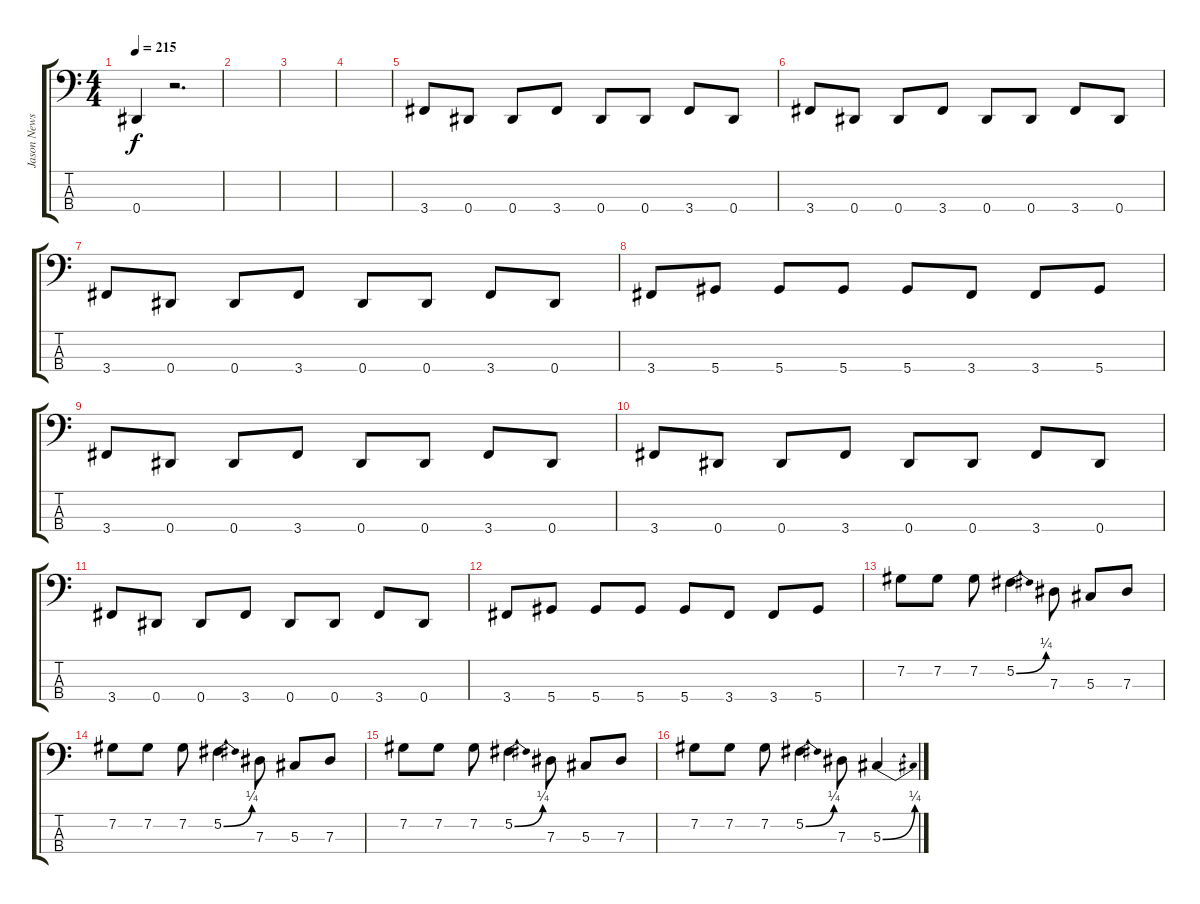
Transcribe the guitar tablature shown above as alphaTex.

\track ("Jason Newsted" "Jason News") {instrument electricbasspick}
\staff {score tabs}
\tuning (Gb2 Db2 Ab1 Eb1) {hide}
\ts (4 4)
\tempo 215
\clef f4
\ks c
0.4.4{dy f} r.2{d} |
|
|
|
3.4.8 0.4.8 0.4.8 3.4.8 0.4.8 0.4.8 3.4.8 0.4.8 |
3.4.8 0.4.8 0.4.8 3.4.8 0.4.8 0.4.8 3.4.8 0.4.8 |
3.4.8 0.4.8 0.4.8 3.4.8 0.4.8 0.4.8 3.4.8 0.4.8 |
3.4.8 5.4.8 5.4.8 5.4.8 5.4.8 3.4.8 3.4.8 5.4.8 |
3.4.8 0.4.8 0.4.8 3.4.8 0.4.8 0.4.8 3.4.8 0.4.8 |
3.4.8 0.4.8 0.4.8 3.4.8 0.4.8 0.4.8 3.4.8 0.4.8 |
3.4.8 0.4.8 0.4.8 3.4.8 0.4.8 0.4.8 3.4.8 0.4.8 |
3.4.8 5.4.8 5.4.8 5.4.8 5.4.8 3.4.8 3.4.8 5.4.8 |
7.2.8 7.2.8 7.2.8 5.2{be (bend 0 0 60 1)}.4 7.3.8 5.3.8 7.3.8 |
7.2.8 7.2.8 7.2.8 5.2{be (bend 0 0 60 1)}.4 7.3.8 5.3.8 7.3.8 |
7.2.8 7.2.8 7.2.8 5.2{be (bend 0 0 60 1)}.4 7.3.8 5.3.8 7.3.8 |
7.2.8 7.2.8 7.2.8 5.2{be (bend 0 0 60 1)}.4 7.3.8 5.3{be (bend 0 0 60 1)}.4
